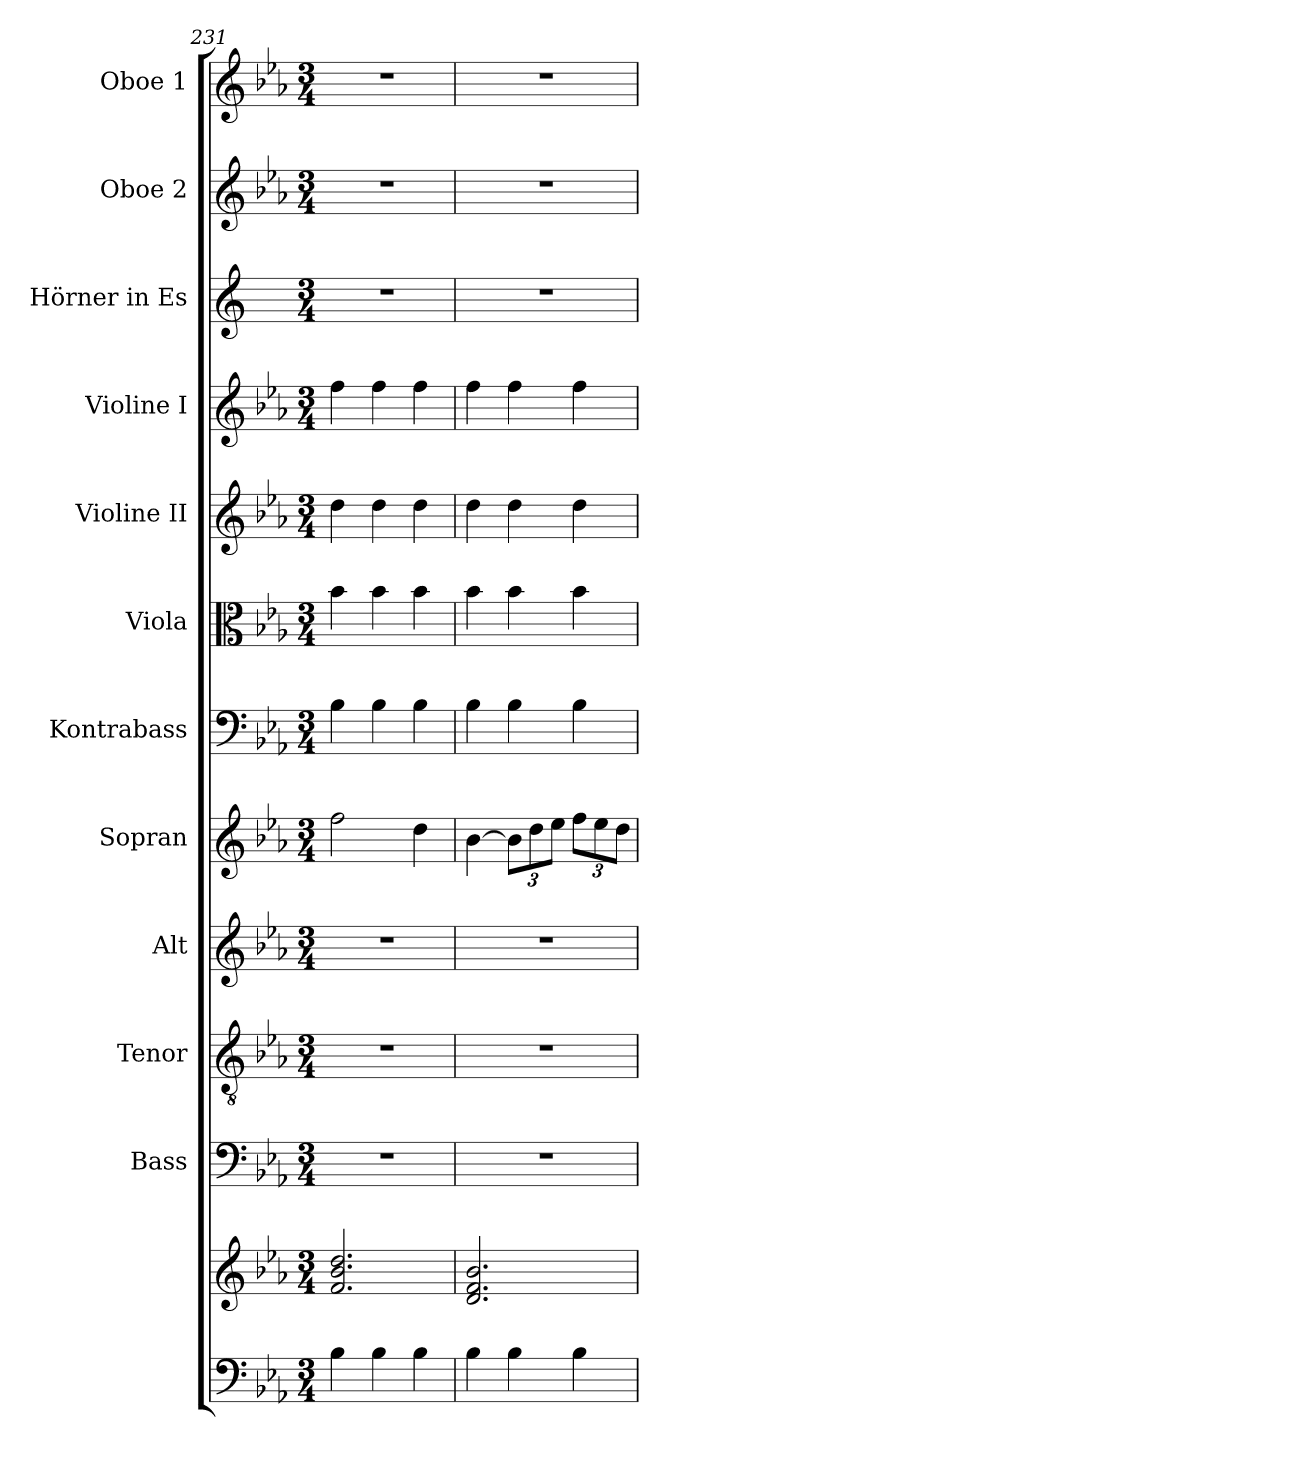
**kern	**kern	**kern	**kern	**kern	**kern	**kern	**kern	**kern	**kern	**kern	**kern	**kern
*part12	*part12	*part11	*part10	*part9	*part8	*part7	*part6	*part5	*part4	*part3	*part2	*part1
*staff13	*staff12	*staff11	*staff10	*staff9	*staff8	*staff7	*staff6	*staff5	*staff4	*staff3	*staff2	*staff1
*	*	*I"Bass	*I"Tenor	*I"Alt	*I"Sopran	*I"Kontrabass	*I"Viola	*I"Violine II	*I"Violine I	*I"Hörner in Es	*I"Oboe 2	*I"Oboe 1
*	*	*I'B.	*I'T.	*I'A.	*I'S.	*I'Kb.	*I'Vla.	*I'Vl. II	*I'Vl. I	*	*I'Ob. 2	*I'Ob. 1
*clefF4	*clefG2	*clefF4	*clefGv2	*clefG2	*clefG2	*clefF4	*clefC3	*clefG2	*clefG2	*clefG2	*clefG2	*clefG2
*	*	*	*	*	*	*ITrd7c12	*	*	*	*ITrd5c9	*	*
*k[b-e-a-]	*k[b-e-a-]	*k[b-e-a-]	*k[b-e-a-]	*k[b-e-a-]	*k[b-e-a-]	*k[b-e-a-]	*k[b-e-a-]	*k[b-e-a-]	*k[b-e-a-]	*k[b-e-a-]	*k[b-e-a-]	*k[b-e-a-]
*E-:	*E-:	*E-:	*E-:	*E-:	*E-:	*E-:	*E-:	*E-:	*E-:	*E-:	*E-:	*E-:
*M3/4	*M3/4	*M3/4	*M3/4	*M3/4	*M3/4	*M3/4	*M3/4	*M3/4	*M3/4	*M3/4	*M3/4	*M3/4
=231	=231	=231	=231	=231	=231	=231	=231	=231	=231	=231	=231	=231
4B-\	2.f/ 2.b-/ 2.dd/	2.r	2.r	2.r	2ff\	4BB-\	4b-\	4dd\	4ff\	2.r	2.r	2.r
4B-\	.	.	.	.	.	4BB-\	4b-\	4dd\	4ff\	.	.	.
4B-\	.	.	.	.	4dd\	4BB-\	4b-\	4dd\	4ff\	.	.	.
!!LO:PB:g=z
=232	=232	=232	=232	=232	=232	=232	=232	=232	=232	=232	=232	=232
4B-\	2.d/ 2.f/ 2.b-/	2.r	2.r	2.r	[4b-\	4BB-\	4b-\	4dd\	4ff\	2.r	2.r	2.r
4B-\	.	.	.	.	12b-\L]	4BB-\	4b-\	4dd\	4ff\	.	.	.
.	.	.	.	.	12dd\	.	.	.	.	.	.	.
.	.	.	.	.	12ee-\J	.	.	.	.	.	.	.
4B-\	.	.	.	.	12ff\L	4BB-\	4b-\	4dd\	4ff\	.	.	.
.	.	.	.	.	12ee-\	.	.	.	.	.	.	.
.	.	.	.	.	12dd\J	.	.	.	.	.	.	.
=	=	=	=	=	=	=	=	=	=	=	=	=
*-	*-	*-	*-	*-	*-	*-	*-	*-	*-	*-	*-	*-
